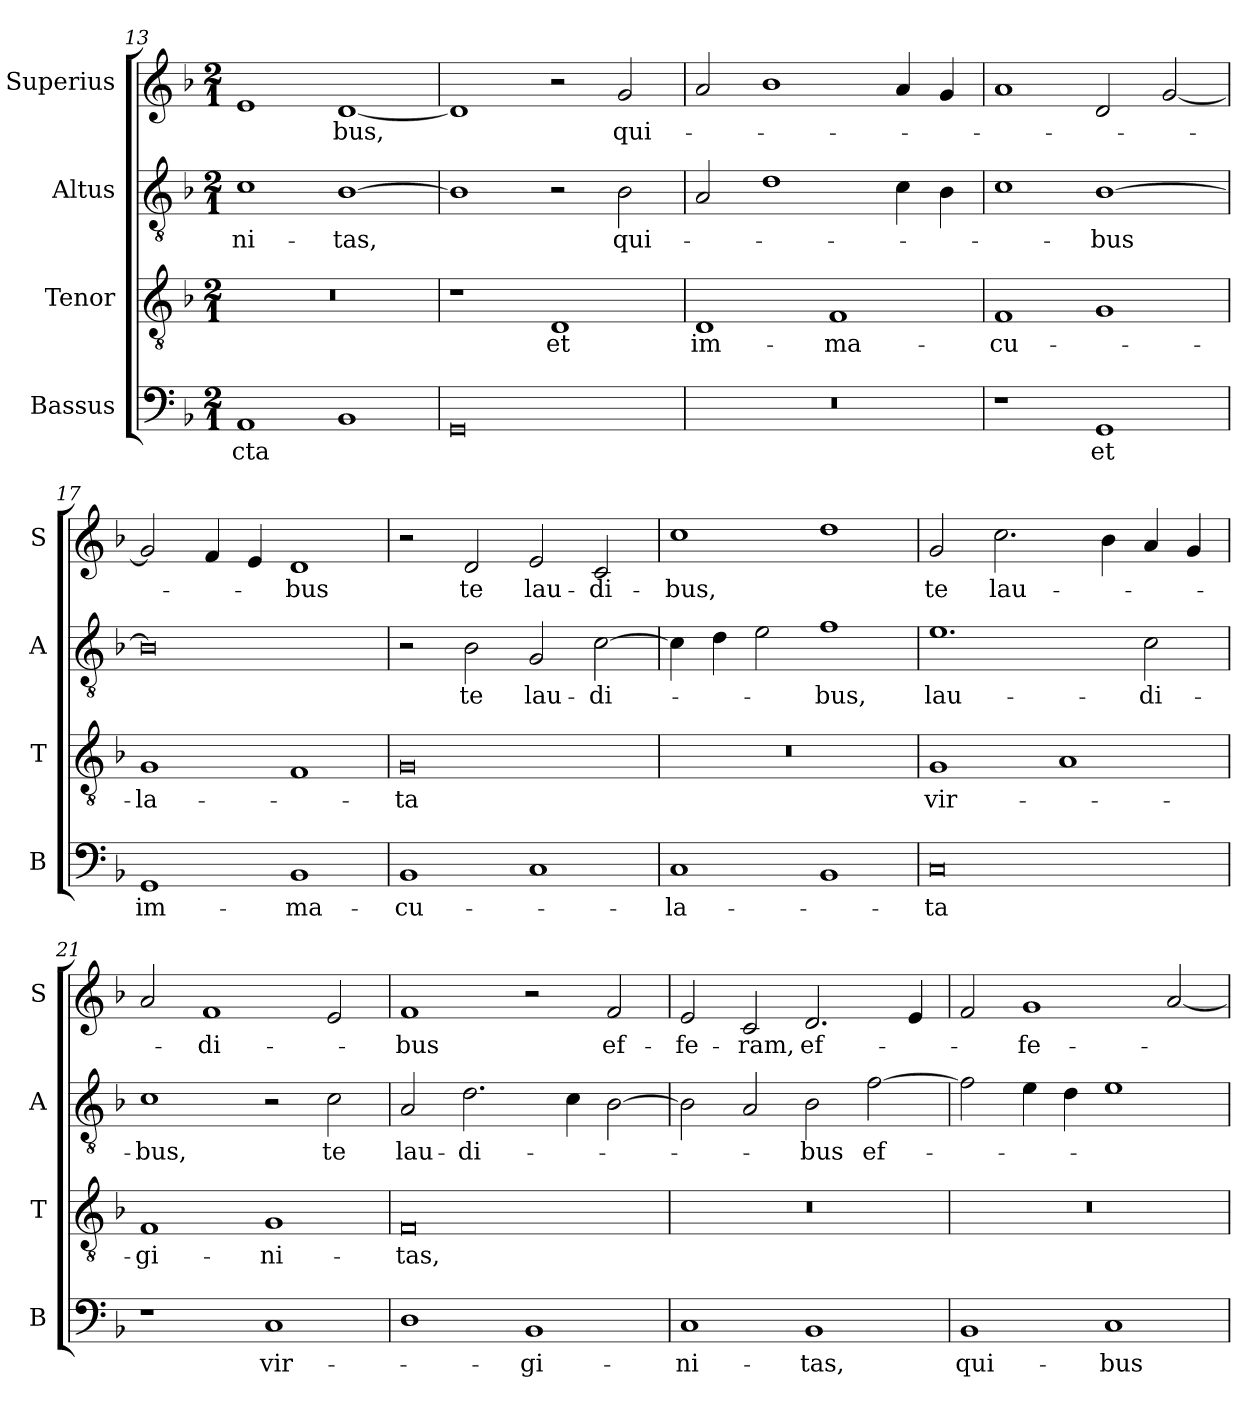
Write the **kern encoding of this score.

**kern	**text	**kern	**text	**kern	**text	**kern	**text
*part4	*part4	*part3	*part3	*part2	*part2	*part1	*part1
*staff4	*staff4	*staff3	*staff3	*staff2	*staff2	*staff1	*staff1
*I"Bassus	*	*I"Tenor	*	*I"Altus	*	*I"Superius	*
*I'B	*	*I'T	*	*I'A	*	*I'S	*
*clefF4	*	*clefGv2	*	*clefGv2	*	*clefG2	*
*k[b-]	*	*k[b-]	*	*k[b-]	*	*k[b-]	*
*F:	*	*F:	*	*F:	*	*F:	*
*M2/1	*	*M2/1	*	*M2/1	*	*M2/1	*
=13	=13	=13	=13	=13	=13	=13	=13
1AA	-cta	0r	.	1c	-ni-	1e	.
1BB-	.	.	.	[1B-	-tas,	[1d	-bus,
=14	=14	=14	=14	=14	=14	=14	=14
0GG	.	1r	.	1B-]	.	1d]	.
.	.	1D	et	2r	.	2r	.
.	.	.	.	2B-	qui-	2g	qui-
=15	=15	=15	=15	=15	=15	=15	=15
0r	.	1D	im-	2A	.	2a	.
.	.	.	.	1d	.	1b-	.
.	.	1F	-ma-	.	.	.	.
.	.	.	.	4c	.	4a	.
.	.	.	.	4B-	.	4g	.
=16	=16	=16	=16	=16	=16	=16	=16
1r	.	1F	-cu-	1c	.	1a	.
1GG	et	1G	.	[1B-	-bus	2d	.
.	.	.	.	.	.	[2g	.
=17	=17	=17	=17	=17	=17	=17	=17
1GG	im-	1G	-la-	0B-]	.	2g]	.
.	.	.	.	.	.	4f	.
.	.	.	.	.	.	4e	.
1BB-	-ma-	1F	.	.	.	1d	-bus
=18	=18	=18	=18	=18	=18	=18	=18
1BB-	-cu-	0G	-ta	2r	.	2r	.
.	.	.	.	2B-	te	2d	te
1C	.	.	.	2G	lau-	2e	lau-
.	.	.	.	[2c	-di-	2c	-di-
=19	=19	=19	=19	=19	=19	=19	=19
1C	-la-	0r	.	4c]	.	1cc	-bus,
.	.	.	.	4d	.	.	.
.	.	.	.	2e	.	.	.
1BB-	.	.	.	1f	-bus,	1dd	.
=20	=20	=20	=20	=20	=20	=20	=20
0C	-ta	1G	vir-	1.e	lau-	2g	te
.	.	.	.	.	.	2.cc	lau-
.	.	1A	.	.	.	.	.
.	.	.	.	.	.	4b-	.
.	.	.	.	2c	-di-	4a	.
.	.	.	.	.	.	4g	.
=21	=21	=21	=21	=21	=21	=21	=21
1r	.	1F	-gi-	1c	-bus,	2a	.
.	.	.	.	.	.	1f	-di-
1C	vir-	1G	-ni-	2r	.	.	.
.	.	.	.	2c	te	2e	.
=22	=22	=22	=22	=22	=22	=22	=22
1D	.	0F	-tas,	2A	lau-	1f	-bus
.	.	.	.	2.d	-di-	.	.
1BB-	-gi-	.	.	.	.	2r	.
.	.	.	.	4c	.	.	.
.	.	.	.	[2B-	.	2f	ef-
=23	=23	=23	=23	=23	=23	=23	=23
1C	-ni-	0r	.	2B-]	.	2e	-fe-
.	.	.	.	2A	.	2c	-ram,
1BB-	-tas,	.	.	2B-	-bus	2.d	ef-
.	.	.	.	[2f	ef-	.	.
.	.	.	.	.	.	4e	.
=24	=24	=24	=24	=24	=24	=24	=24
1BB-	qui-	0r	.	2f]	.	2f	.
.	.	.	.	4e	.	1g	-fe-
.	.	.	.	4d	.	.	.
1C	-bus	.	.	1e	.	.	.
.	.	.	.	.	.	[2a	.
=	=	=	=	=	=	=	=
*-	*-	*-	*-	*-	*-	*-	*-
